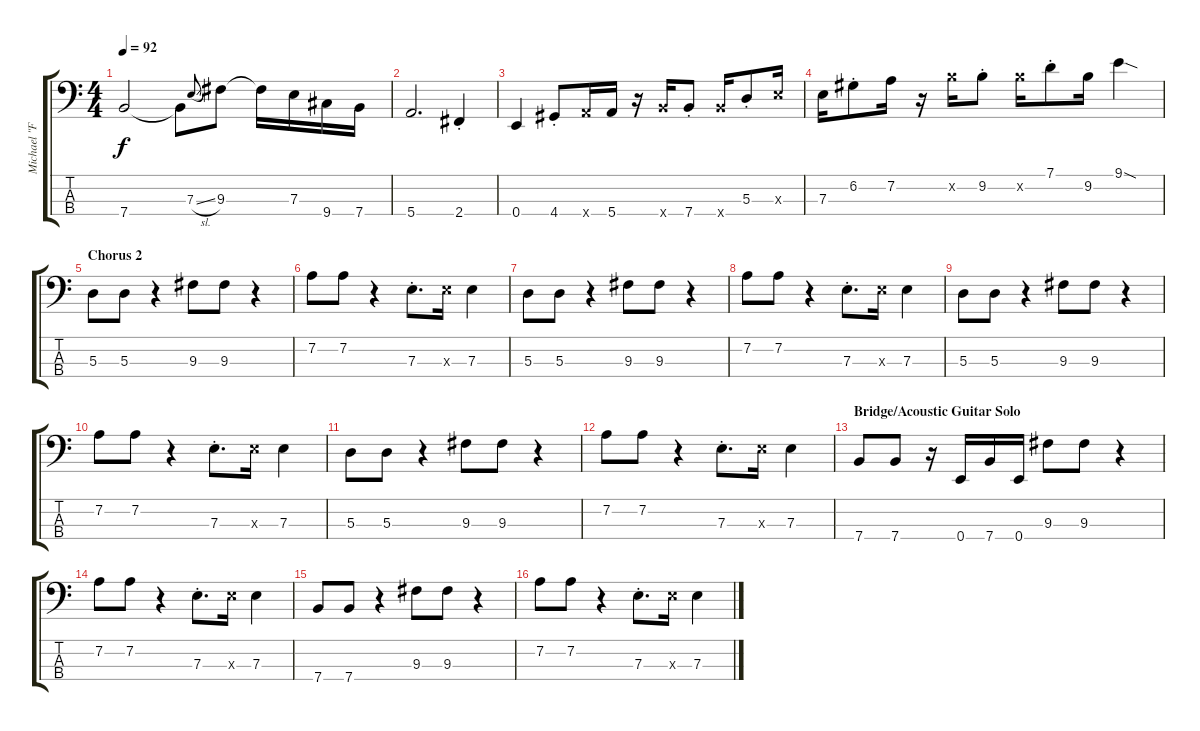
\track ("Michael \"Flea\" Balzary | Bass" "Michael \"F") {instrument electricbassfinger}
\staff {score tabs}
\tuning (G2 D2 A1 E1) {hide}
\ts (4 4)
\tempo 92
\clef f4
\ks c
7.4.2{dy f} 7.4{t}.8 7.3{sl}.8{gr onbeat} 9.3.8 9.3{t}.16 7.3.16 9.4.16 7.4.16 |
5.4.2{d} 2.4{st}.4 |
0.4.4 4.4{st}.8 5.4{x}.16 5.4.16 r.16 7.4{x}.16 7.4{st}.8 7.4{x}.16 5.3{st}.8 7.3{x}.16 |
7.3.16 6.2{st}.8 7.2.16 r.16 9.2{x}.16 9.2{st}.8 9.2{x}.16 7.1{st}.8 9.2.16 9.1{sod}.4 |
\section ("" "Chorus 2")
5.3.8 5.3.8 r.4 9.3.8 9.3.8 r.4 |
7.2.8 7.2.8 r.4 7.3{st}.8{d} 7.3{x}.16 7.3.4 |
5.3.8 5.3.8 r.4 9.3.8 9.3.8 r.4 |
7.2.8 7.2.8 r.4 7.3{st}.8{d} 7.3{x}.16 7.3.4 |
5.3.8 5.3.8 r.4 9.3.8 9.3.8 r.4 |
7.2.8 7.2.8 r.4 7.3{st}.8{d} 7.3{x}.16 7.3.4 |
5.3.8 5.3.8 r.4 9.3.8 9.3.8 r.4 |
7.2.8 7.2.8 r.4 7.3{st}.8{d} 7.3{x}.16 7.3.4 |
\section ("" "Bridge/Acoustic Guitar Solo")
7.4.8 7.4.8 r.16 0.4.16 7.4.16 0.4.16 9.3.8 9.3.8 r.4 |
7.2.8 7.2.8 r.4 7.3{st}.8{d} 7.3{x}.16 7.3.4 |
7.4.8 7.4.8 r.4 9.3.8 9.3.8 r.4 |
7.2.8 7.2.8 r.4 7.3{st}.8{d} 7.3{x}.16 7.3.4
